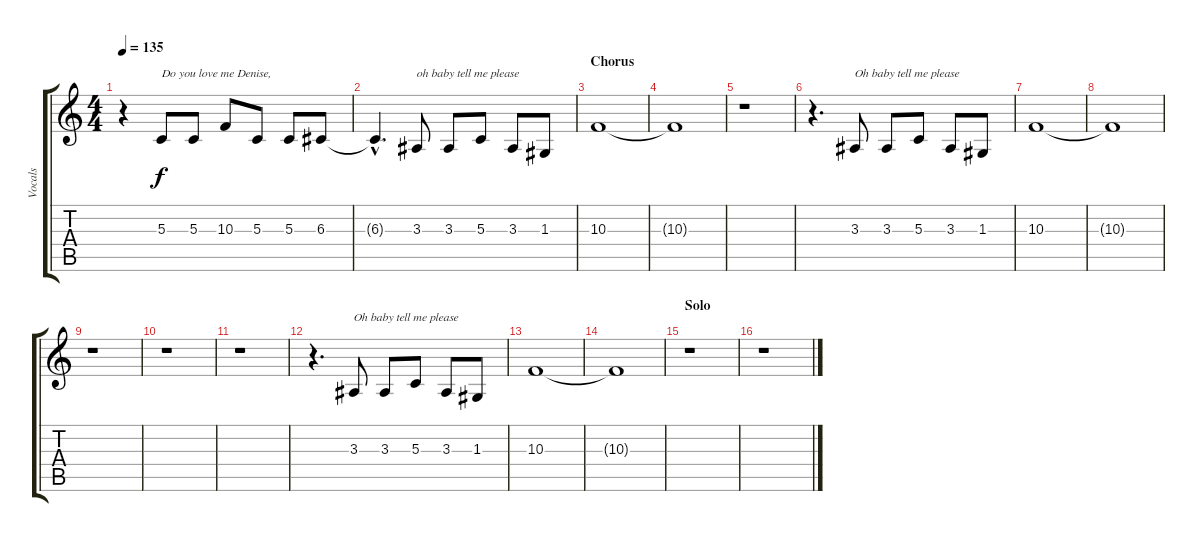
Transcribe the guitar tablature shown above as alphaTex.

\track ("Vocals" "Vocals") {instrument altosax}
\staff {score tabs}
\tuning (E4 B3 G3 D3 A2 E2) {hide}
\ts (4 4)
\tempo 135
\clef g2
\ks c
r.4{dy f} 5.3.8{txt "Do you love me Denise,"} 5.3.8 10.3.8 5.3.8 5.3.8 6.3.8 |
6.3{hac t}.4{d} 3.3.8{txt "oh baby tell me please"} 3.3.8 5.3.8 3.3.8 1.3.8 |
\section ("" "Chorus")
10.3.1 |
10.3{t}.1 |
r.1 |
r.4{d} 3.3.8{txt "Oh baby tell me please"} 3.3.8 5.3.8 3.3.8 1.3.8 |
10.3.1 |
10.3{t}.1 |
r.1 |
r.1 |
r.1 |
r.4{d} 3.3.8{txt "Oh baby tell me please"} 3.3.8 5.3.8 3.3.8 1.3.8 |
10.3.1 |
10.3{t}.1 |
\section ("" "Solo")
r.1 |
r.1
